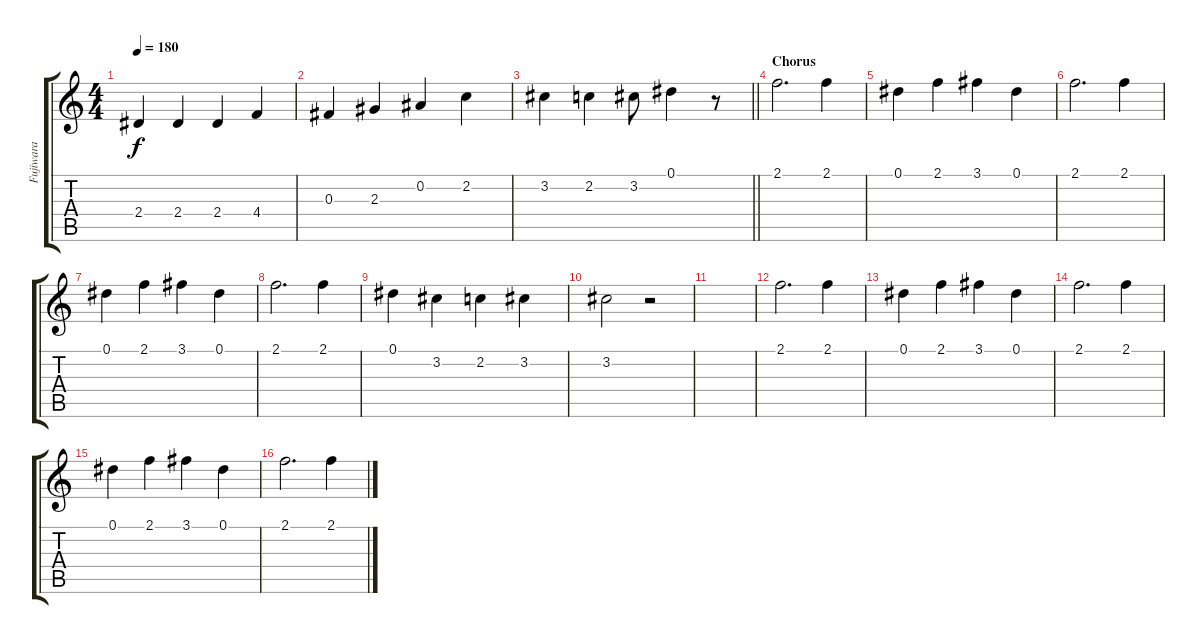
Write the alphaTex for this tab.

\track ("Fujiwara" "Fujiwara") {instrument electricguitarjazz}
\staff {score tabs}
\tuning (Eb4 Bb3 Gb3 Db3 Ab2 Eb2) {hide}
\ts (4 4)
\tempo 180
\clef g2
\ks c
2.4.4{dy f} 2.4.4 2.4.4 4.4.4 |
0.3.4 2.3.4 0.2.4 2.2.4 |
\barLineRight lightlight
3.2.4 2.2.4 3.2.8 0.1.4 r.8 |
\section ("" "Chorus")
2.1.2{d} 2.1.4 |
0.1.4 2.1.4 3.1.4 0.1.4 |
2.1.2{d} 2.1.4 |
0.1.4 2.1.4 3.1.4 0.1.4 |
2.1.2{d} 2.1.4 |
0.1.4 3.2.4 2.2.4 3.2.4 |
3.2.2 r.2 |
|
2.1.2{d} 2.1.4 |
0.1.4 2.1.4 3.1.4 0.1.4 |
2.1.2{d} 2.1.4 |
0.1.4 2.1.4 3.1.4 0.1.4 |
2.1.2{d} 2.1.4
